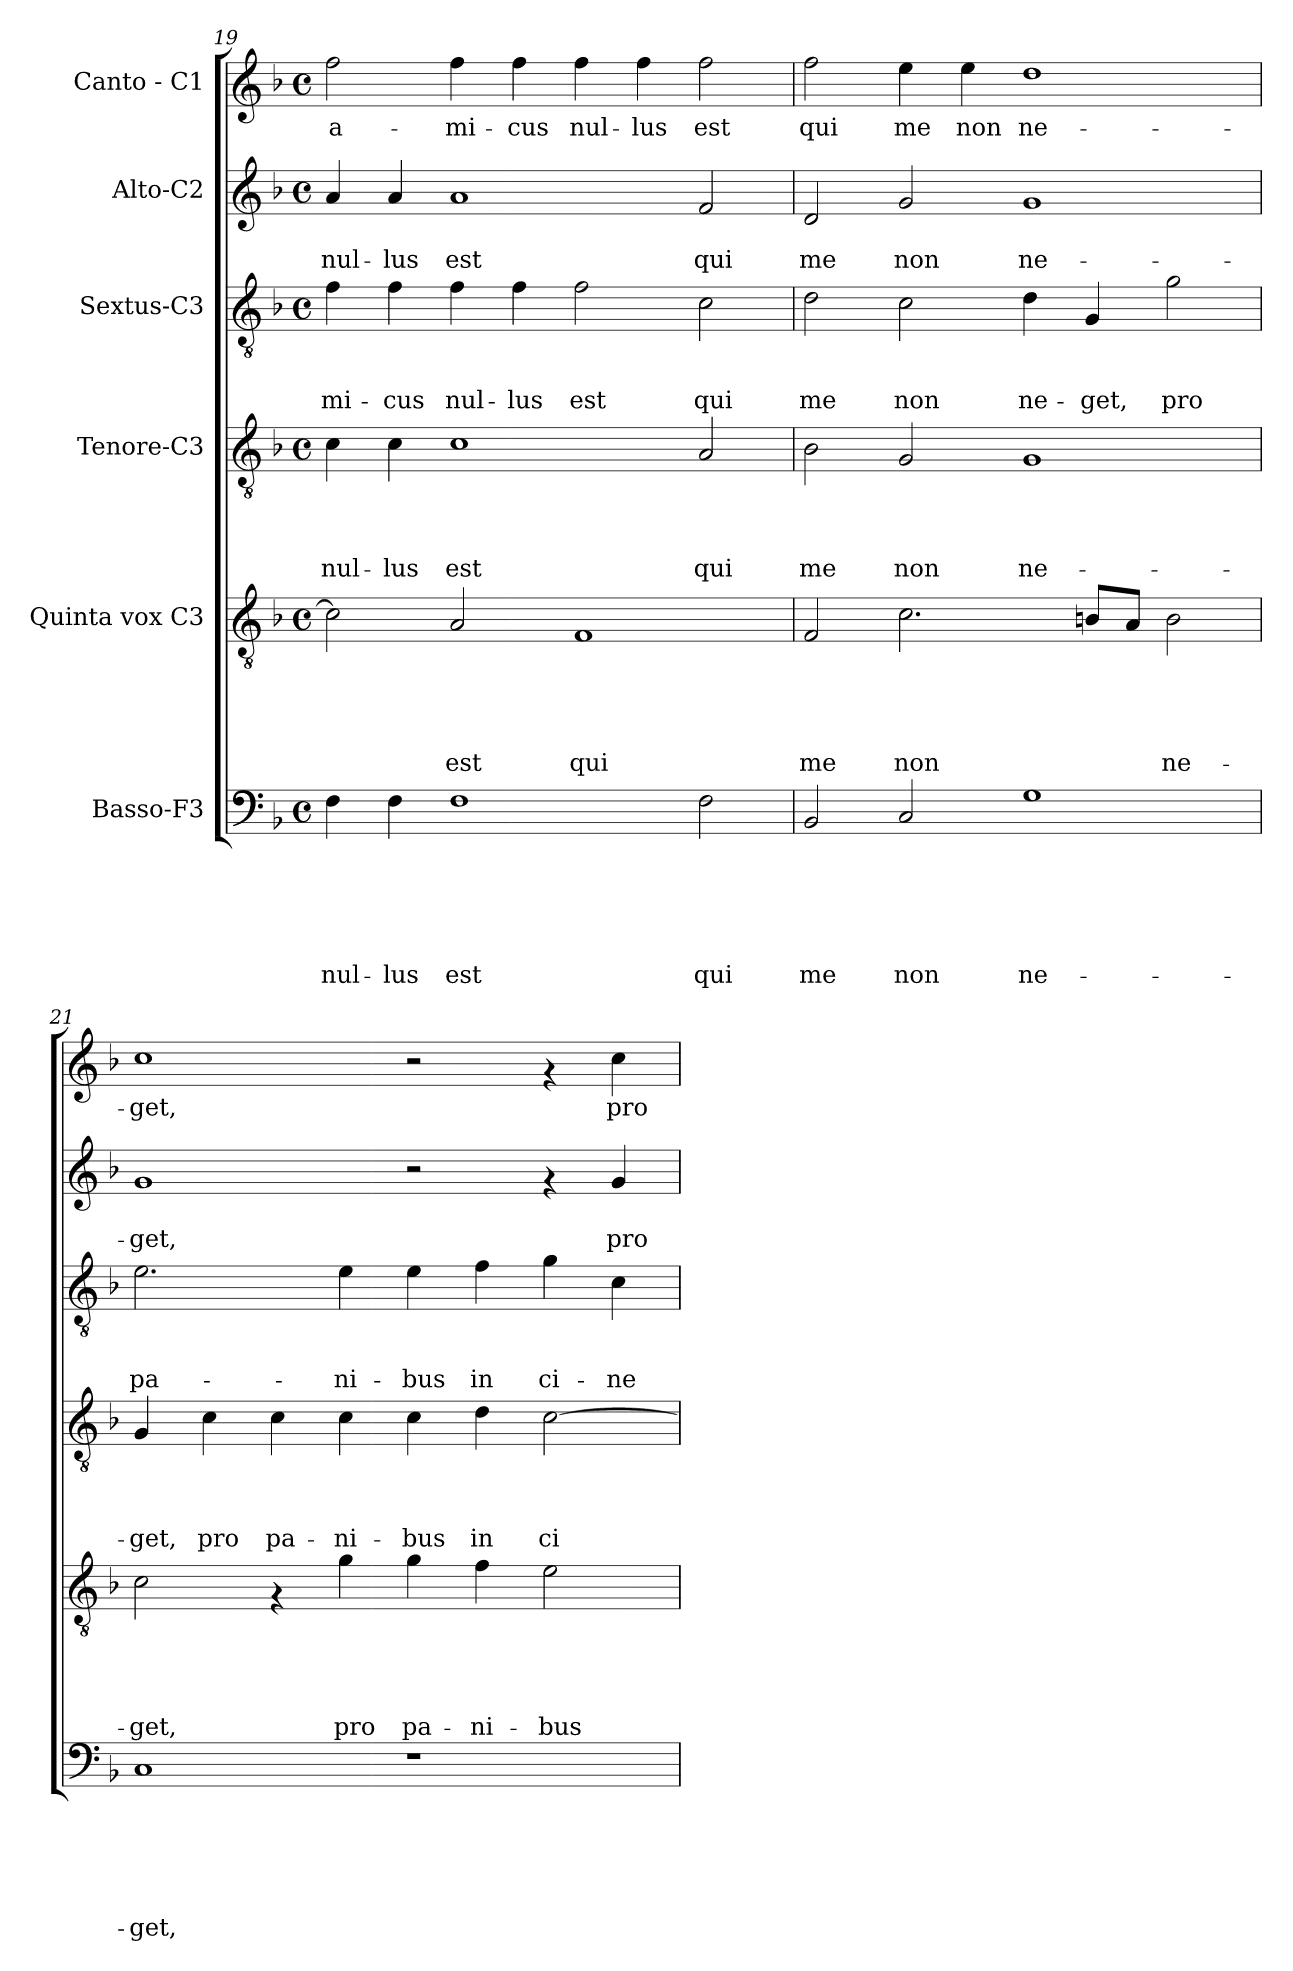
**kern	**text	**text	**text	**text	**text	**text	**kern	**text	**text	**text	**text	**text	**kern	**text	**text	**text	**text	**kern	**text	**text	**text	**kern	**text	**text	**kern	**text
*part6	*part6	*part6	*part6	*part6	*part6	*part6	*part5	*part5	*part5	*part5	*part5	*part5	*part4	*part4	*part4	*part4	*part4	*part3	*part3	*part3	*part3	*part2	*part2	*part2	*part1	*part1
*staff6	*staff6	*staff6	*staff6	*staff6	*staff6	*staff6	*staff5	*staff5	*staff5	*staff5	*staff5	*staff5	*staff4	*staff4	*staff4	*staff4	*staff4	*staff3	*staff3	*staff3	*staff3	*staff2	*staff2	*staff2	*staff1	*staff1
*I"Basso-F3	*	*	*	*	*	*	*I"Quinta vox C3	*	*	*	*	*	*I"Tenore-C3	*	*	*	*	*I"Sextus-C3	*	*	*	*I"Alto-C2	*	*	*I"Canto - C1	*
*clefF4	*	*	*	*	*	*	*clefGv2	*	*	*	*	*	*clefGv2	*	*	*	*	*clefGv2	*	*	*	*clefG2	*	*	*clefG2	*
*k[b-]	*	*	*	*	*	*	*k[b-]	*	*	*	*	*	*k[b-]	*	*	*	*	*k[b-]	*	*	*	*k[b-]	*	*	*k[b-]	*
*F:	*	*	*	*	*	*	*F:	*	*	*	*	*	*F:	*	*	*	*	*F:	*	*	*	*F:	*	*	*F:	*
*M4/4	*	*	*	*	*	*	*M4/4	*	*	*	*	*	*M4/4	*	*	*	*	*M4/4	*	*	*	*M4/4	*	*	*M4/4	*
*met(c)	*	*	*	*	*	*	*met(c)	*	*	*	*	*	*met(c)	*	*	*	*	*met(c)	*	*	*	*met(c)	*	*	*met(c)	*
=19	=19	=19	=19	=19	=19	=19	=19	=19	=19	=19	=19	=19	=19	=19	=19	=19	=19	=19	=19	=19	=19	=19	=19	=19	=19	=19
!	!	!	!	!	!	!LO:LY:b	!	!	!	!	!	!	!	!	!	!	!LO:LY:b	!	!	!	!LO:LY:b	!	!	!LO:LY:b	!	!LO:LY:b
4F\	.	.	.	.	.	nul-	2c\]	.	.	.	.	.	4c\	.	.	.	nul-	4f\	.	.	-mi-	4a/	.	nul-	2ff\	a-
!	!	!	!	!	!	!LO:LY:b	!	!	!	!	!	!	!	!	!	!	!LO:LY:b	!	!	!	!LO:LY:b	!	!	!LO:LY:b	!	!
4F\	.	.	.	.	.	-lus	.	.	.	.	.	.	4c\	.	.	.	-lus	4f\	.	.	-cus	4a/	.	-lus	.	.
!	!	!	!	!	!	!LO:LY:b	!	!	!	!	!	!LO:LY:b	!	!	!	!	!LO:LY:b	!	!	!	!LO:LY:b	!	!	!LO:LY:b	!	!LO:LY:b
1F	.	.	.	.	.	est	2A/	.	.	.	.	est	1c	.	.	.	est	4f\	.	.	nul-	1a	.	est	4ff\	-mi-
!	!	!	!	!	!	!	!	!	!	!	!	!	!	!	!	!	!	!	!	!	!LO:LY:b	!	!	!	!	!LO:LY:b
.	.	.	.	.	.	.	.	.	.	.	.	.	.	.	.	.	.	4f\	.	.	-lus	.	.	.	4ff\	-cus
!	!	!	!	!	!	!	!	!	!	!	!	!LO:LY:b	!	!	!	!	!	!	!	!	!LO:LY:b	!	!	!	!	!LO:LY:b
.	.	.	.	.	.	.	1F	.	.	.	.	qui	.	.	.	.	.	2f\	.	.	est	.	.	.	4ff\	nul-
!	!	!	!	!	!	!	!	!	!	!	!	!	!	!	!	!	!	!	!	!	!	!	!	!	!	!LO:LY:b
.	.	.	.	.	.	.	.	.	.	.	.	.	.	.	.	.	.	.	.	.	.	.	.	.	4ff\	-lus
!	!	!	!	!	!	!LO:LY:b	!	!	!	!	!	!	!	!	!	!	!LO:LY:b	!	!	!	!LO:LY:b	!	!	!LO:LY:b	!	!LO:LY:b
2F\	.	.	.	.	.	qui	.	.	.	.	.	.	2A/	.	.	.	qui	2c\	.	.	qui	2f/	.	qui	2ff\	est
!!LO:PB:g=z
=20	=20	=20	=20	=20	=20	=20	=20	=20	=20	=20	=20	=20	=20	=20	=20	=20	=20	=20	=20	=20	=20	=20	=20	=20	=20	=20
!	!	!	!	!	!	!LO:LY:b	!	!	!	!	!	!LO:LY:b	!	!	!	!	!LO:LY:b	!	!	!	!LO:LY:b	!	!	!LO:LY:b	!	!LO:LY:b
2BB-/	.	.	.	.	.	me	2F/	.	.	.	.	me	2B-\	.	.	.	me	2d\	.	.	me	2d/	.	me	2ff\	qui
!	!	!	!	!	!	!LO:LY:b	!	!	!	!	!	!LO:LY:b	!	!	!	!	!LO:LY:b	!	!	!	!LO:LY:b	!	!	!LO:LY:b	!	!LO:LY:b
2C/	.	.	.	.	.	non	2.c\	.	.	.	.	non	2G/	.	.	.	non	2c\	.	.	non	2g/	.	non	4ee\	me
!	!	!	!	!	!	!	!	!	!	!	!	!	!	!	!	!	!	!	!	!	!	!	!	!	!	!LO:LY:b
.	.	.	.	.	.	.	.	.	.	.	.	.	.	.	.	.	.	.	.	.	.	.	.	.	4ee\	non
!	!	!	!	!	!	!LO:LY:b	!	!	!	!	!	!	!	!	!	!	!LO:LY:b	!	!	!	!LO:LY:b	!	!	!LO:LY:b	!	!LO:LY:b
1G	.	.	.	.	.	ne-	.	.	.	.	.	.	1G	.	.	.	ne-	4d\	.	.	ne-	1g	.	ne-	1dd	ne-
!	!	!	!	!	!	!	!	!	!	!	!	!	!	!	!	!	!	!	!	!	!LO:LY:b	!	!	!	!	!
.	.	.	.	.	.	.	8Bn/L	.	.	.	.	.	.	.	.	.	.	4G/	.	.	-get,	.	.	.	.	.
.	.	.	.	.	.	.	8A/J	.	.	.	.	.	.	.	.	.	.	.	.	.	.	.	.	.	.	.
!	!	!	!	!	!	!	!	!	!	!	!	!LO:LY:b	!	!	!	!	!	!	!	!	!LO:LY:b	!	!	!	!	!
.	.	.	.	.	.	.	2B\	.	.	.	.	ne-	.	.	.	.	.	2g\	.	.	pro	.	.	.	.	.
=21	=21	=21	=21	=21	=21	=21	=21	=21	=21	=21	=21	=21	=21	=21	=21	=21	=21	=21	=21	=21	=21	=21	=21	=21	=21	=21
!	!	!	!	!	!	!LO:LY:b	!	!	!	!	!	!LO:LY:b	!	!	!	!	!LO:LY:b	!	!	!	!LO:LY:b	!	!	!LO:LY:b	!	!LO:LY:b
1C	.	.	.	.	.	-get,	2c\	.	.	.	.	-get,	4G/	.	.	.	-get,	2.e\	.	.	pa-	1g	.	-get,	1cc	-get,
!	!	!	!	!	!	!	!	!	!	!	!	!	!	!	!	!	!LO:LY:b	!	!	!	!	!	!	!	!	!
.	.	.	.	.	.	.	.	.	.	.	.	.	4c\	.	.	.	pro	.	.	.	.	.	.	.	.	.
!	!	!	!	!	!	!	!	!	!	!	!	!	!	!	!	!	!LO:LY:b	!	!	!	!	!	!	!	!	!
.	.	.	.	.	.	.	4rF	.	.	.	.	.	4c\	.	.	.	pa-	.	.	.	.	.	.	.	.	.
!	!	!	!	!	!	!	!	!	!	!	!	!LO:LY:b	!	!	!	!	!LO:LY:b	!	!	!	!LO:LY:b	!	!	!	!	!
.	.	.	.	.	.	.	4g\	.	.	.	.	pro	4c\	.	.	.	-ni-	4e\	.	.	-ni-	.	.	.	.	.
!	!	!	!	!	!	!	!	!	!	!	!	!LO:LY:b	!	!	!	!	!LO:LY:b	!	!	!	!LO:LY:b	!	!	!	!	!
1r	.	.	.	.	.	.	4g\	.	.	.	.	pa-	4c\	.	.	.	-bus	4e\	.	.	-bus	2r	.	.	2r	.
!	!	!	!	!	!	!	!	!	!	!	!	!LO:LY:b	!	!	!	!	!LO:LY:b	!	!	!	!LO:LY:b	!	!	!	!	!
.	.	.	.	.	.	.	4f\	.	.	.	.	-ni-	4d\	.	.	.	in	4f\	.	.	in	.	.	.	.	.
!	!	!	!	!	!	!	!	!	!	!	!	!LO:LY:b	!	!	!	!	!LO:LY:b	!	!	!	!LO:LY:b	!	!	!	!	!
.	.	.	.	.	.	.	2e\	.	.	.	.	-bus	[>2c\	.	.	.	ci-	4g\	.	.	ci-	4rf	.	.	4rf	.
!	!	!	!	!	!	!	!	!	!	!	!	!	!	!	!	!	!	!	!	!	!LO:LY:b	!	!	!LO:LY:b	!	!LO:LY:b
.	.	.	.	.	.	.	.	.	.	.	.	.	.	.	.	.	.	4c\	.	.	-ne-	4g/	.	pro	4cc\	pro
=	=	=	=	=	=	=	=	=	=	=	=	=	=	=	=	=	=	=	=	=	=	=	=	=	=	=
*-	*-	*-	*-	*-	*-	*-	*-	*-	*-	*-	*-	*-	*-	*-	*-	*-	*-	*-	*-	*-	*-	*-	*-	*-	*-	*-
